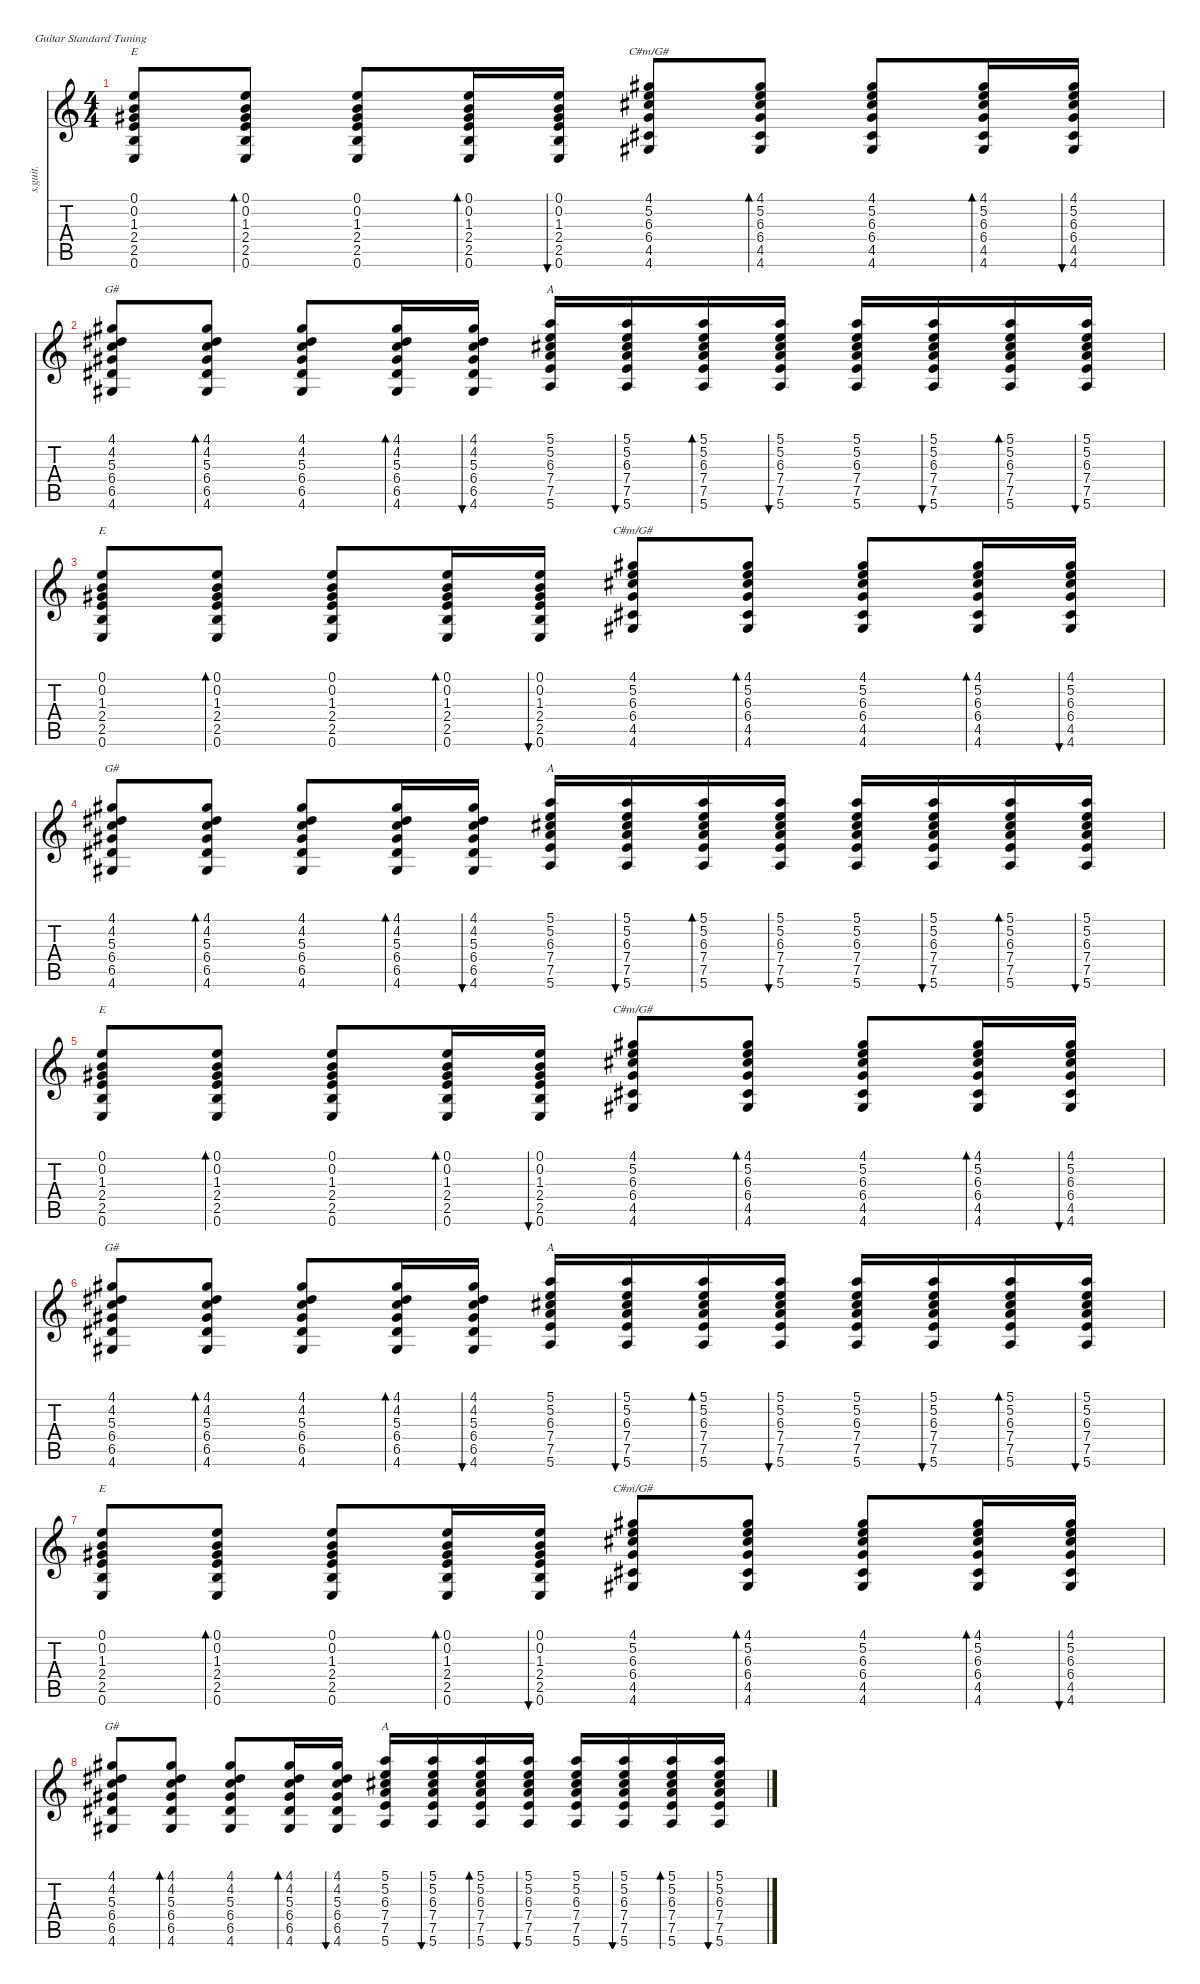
\defaultSystemsLayout 4
\hideDynamics
\bracketExtendMode nobrackets
\track ("Black Francis (Rhythm)" "s.guit.") {instrument acousticguitarsteel}
\staff {score tabs}
\tuning (E4 B3 G3 D3 A2 E2)
\chord ("E" 3 1 2 2 0 x) {showdiagram false}
\chord ("C#m/G#" 3 1 2 2 0 x) {showdiagram false}
\chord ("G#" 3 1 2 2 0 x) {showdiagram false}
\chord ("A" 3 1 2 2 0 x) {showdiagram false}
\ts (4 4)
\beaming (8 2 2 2 2)
\tempo (81 hide)
\clef g2
\ks c
(0.1 0.2 1.3{acc #} 2.4 2.5 0.6).8{ch "E" lyrics (0 "") lyrics (1 "") lyrics (2 "") lyrics (3 "") lyrics (4 "") dy mp instrument acousticguitarsteel} (0.1 0.2 1.3{acc #} 2.4 2.5 0.6).8{bd 30 lyrics (0 "") lyrics (1 "") lyrics (2 "") lyrics (3 "") lyrics (4 "")} (0.1 0.2 1.3{acc #} 2.4 2.5 0.6).8{lyrics (0 "") lyrics (1 "") lyrics (2 "") lyrics (3 "") lyrics (4 "")} (0.1 0.2 1.3{acc #} 2.4 2.5 0.6).16{bd 30 lyrics (0 "") lyrics (1 "") lyrics (2 "") lyrics (3 "") lyrics (4 "")} (0.1 0.2 1.3{acc #} 2.4 2.5 0.6).16{bu 30 lyrics (0 "") lyrics (1 "") lyrics (2 "") lyrics (3 "") lyrics (4 "")} (4.1{acc #} 5.2 6.3{acc #} 6.4{acc #} 4.5{acc #} 4.6{acc #}).8{ch "C#m/G#" lyrics (0 "") lyrics (1 "") lyrics (2 "") lyrics (3 "") lyrics (4 "")} (4.1{acc #} 5.2 6.3{acc #} 6.4{acc #} 4.5{acc #} 4.6{acc #}).8{bd 30 lyrics (0 "") lyrics (1 "") lyrics (2 "") lyrics (3 "") lyrics (4 "")} (4.1{acc #} 5.2 6.3{acc #} 6.4{acc #} 4.5{acc #} 4.6{acc #}).8{lyrics (0 "") lyrics (1 "") lyrics (2 "") lyrics (3 "") lyrics (4 "")} (4.1{acc #} 5.2 6.3{acc #} 6.4{acc #} 4.5{acc #} 4.6{acc #}).16{bd 30 lyrics (0 "") lyrics (1 "") lyrics (2 "") lyrics (3 "") lyrics (4 "")} (4.1{acc #} 5.2 6.3{acc #} 6.4{acc #} 4.5{acc #} 4.6{acc #}).16{bu 30 lyrics (0 "") lyrics (1 "") lyrics (2 "") lyrics (3 "") lyrics (4 "")} |
(4.1{acc #} 4.2{acc #} 5.3 6.4{acc #} 6.5{acc #} 4.6{acc #}).8{ch "G#" lyrics (0 "") lyrics (1 "") lyrics (2 "") lyrics (3 "") lyrics (4 "")} (4.1{acc #} 4.2{acc #} 5.3 6.4{acc #} 6.5{acc #} 4.6{acc #}).8{bd 30 lyrics (0 "") lyrics (1 "") lyrics (2 "") lyrics (3 "") lyrics (4 "")} (4.1{acc #} 4.2{acc #} 5.3 6.4{acc #} 6.5{acc #} 4.6{acc #}).8{lyrics (0 "") lyrics (1 "") lyrics (2 "") lyrics (3 "") lyrics (4 "")} (4.1{acc #} 4.2{acc #} 5.3 6.4{acc #} 6.5{acc #} 4.6{acc #}).16{bd 30 lyrics (0 "") lyrics (1 "") lyrics (2 "") lyrics (3 "") lyrics (4 "")} (4.1{acc #} 4.2{acc #} 5.3 6.4{acc #} 6.5{acc #} 4.6{acc #}).16{bu 30 lyrics (0 "") lyrics (1 "") lyrics (2 "") lyrics (3 "") lyrics (4 "")} (5.1 5.2 6.3{acc #} 7.4 7.5 5.6).16{ch "A" lyrics (0 "") lyrics (1 "") lyrics (2 "") lyrics (3 "") lyrics (4 "")} (5.1 5.2 6.3{acc #} 7.4 7.5 5.6).16{bu 30 lyrics (0 "") lyrics (1 "") lyrics (2 "") lyrics (3 "") lyrics (4 "")} (5.1 5.2 6.3{acc #} 7.4 7.5 5.6).16{bd 30 lyrics (0 "") lyrics (1 "") lyrics (2 "") lyrics (3 "") lyrics (4 "")} (5.1 5.2 6.3{acc #} 7.4 7.5 5.6).16{bu 30 lyrics (0 "") lyrics (1 "") lyrics (2 "") lyrics (3 "") lyrics (4 "")} (5.1 5.2 6.3{acc #} 7.4 7.5 5.6).16{lyrics (0 "") lyrics (1 "") lyrics (2 "") lyrics (3 "") lyrics (4 "")} (5.1 5.2 6.3{acc #} 7.4 7.5 5.6).16{bu 30 lyrics (0 "") lyrics (1 "") lyrics (2 "") lyrics (3 "") lyrics (4 "")} (5.1 5.2 6.3{acc #} 7.4 7.5 5.6).16{bd 30 lyrics (0 "") lyrics (1 "") lyrics (2 "") lyrics (3 "") lyrics (4 "")} (5.1 5.2 6.3{acc #} 7.4 7.5 5.6).16{bu 30 lyrics (0 "") lyrics (1 "") lyrics (2 "") lyrics (3 "") lyrics (4 "")} |
(0.1 0.2 1.3{acc #} 2.4 2.5 0.6).8{ch "E" lyrics (0 "") lyrics (1 "") lyrics (2 "") lyrics (3 "") lyrics (4 "")} (0.1 0.2 1.3{acc #} 2.4 2.5 0.6).8{bd 30 lyrics (0 "") lyrics (1 "") lyrics (2 "") lyrics (3 "") lyrics (4 "")} (0.1 0.2 1.3{acc #} 2.4 2.5 0.6).8{lyrics (0 "") lyrics (1 "") lyrics (2 "") lyrics (3 "") lyrics (4 "")} (0.1 0.2 1.3{acc #} 2.4 2.5 0.6).16{bd 30 lyrics (0 "") lyrics (1 "") lyrics (2 "") lyrics (3 "") lyrics (4 "")} (0.1 0.2 1.3{acc #} 2.4 2.5 0.6).16{bu 30 lyrics (0 "") lyrics (1 "") lyrics (2 "") lyrics (3 "") lyrics (4 "")} (4.1{acc #} 5.2 6.3{acc #} 6.4{acc #} 4.5{acc #} 4.6{acc #}).8{ch "C#m/G#" lyrics (0 "") lyrics (1 "") lyrics (2 "") lyrics (3 "") lyrics (4 "")} (4.1{acc #} 5.2 6.3{acc #} 6.4{acc #} 4.5{acc #} 4.6{acc #}).8{bd 30 lyrics (0 "") lyrics (1 "") lyrics (2 "") lyrics (3 "") lyrics (4 "")} (4.1{acc #} 5.2 6.3{acc #} 6.4{acc #} 4.5{acc #} 4.6{acc #}).8{lyrics (0 "") lyrics (1 "") lyrics (2 "") lyrics (3 "") lyrics (4 "")} (4.1{acc #} 5.2 6.3{acc #} 6.4{acc #} 4.5{acc #} 4.6{acc #}).16{bd 30 lyrics (0 "") lyrics (1 "") lyrics (2 "") lyrics (3 "") lyrics (4 "")} (4.1{acc #} 5.2 6.3{acc #} 6.4{acc #} 4.5{acc #} 4.6{acc #}).16{bu 30 lyrics (0 "") lyrics (1 "") lyrics (2 "") lyrics (3 "") lyrics (4 "")} |
(4.1{acc #} 4.2{acc #} 5.3 6.4{acc #} 6.5{acc #} 4.6{acc #}).8{ch "G#" lyrics (0 "") lyrics (1 "") lyrics (2 "") lyrics (3 "") lyrics (4 "")} (4.1{acc #} 4.2{acc #} 5.3 6.4{acc #} 6.5{acc #} 4.6{acc #}).8{bd 30 lyrics (0 "") lyrics (1 "") lyrics (2 "") lyrics (3 "") lyrics (4 "")} (4.1{acc #} 4.2{acc #} 5.3 6.4{acc #} 6.5{acc #} 4.6{acc #}).8{lyrics (0 "") lyrics (1 "") lyrics (2 "") lyrics (3 "") lyrics (4 "")} (4.1{acc #} 4.2{acc #} 5.3 6.4{acc #} 6.5{acc #} 4.6{acc #}).16{bd 30 lyrics (0 "") lyrics (1 "") lyrics (2 "") lyrics (3 "") lyrics (4 "")} (4.1{acc #} 4.2{acc #} 5.3 6.4{acc #} 6.5{acc #} 4.6{acc #}).16{bu 30 lyrics (0 "") lyrics (1 "") lyrics (2 "") lyrics (3 "") lyrics (4 "")} (5.1 5.2 6.3{acc #} 7.4 7.5 5.6).16{ch "A" lyrics (0 "") lyrics (1 "") lyrics (2 "") lyrics (3 "") lyrics (4 "")} (5.1 5.2 6.3{acc #} 7.4 7.5 5.6).16{bu 30 lyrics (0 "") lyrics (1 "") lyrics (2 "") lyrics (3 "") lyrics (4 "")} (5.1 5.2 6.3{acc #} 7.4 7.5 5.6).16{bd 30 lyrics (0 "") lyrics (1 "") lyrics (2 "") lyrics (3 "") lyrics (4 "")} (5.1 5.2 6.3{acc #} 7.4 7.5 5.6).16{bu 30 lyrics (0 "") lyrics (1 "") lyrics (2 "") lyrics (3 "") lyrics (4 "")} (5.1 5.2 6.3{acc #} 7.4 7.5 5.6).16{lyrics (0 "") lyrics (1 "") lyrics (2 "") lyrics (3 "") lyrics (4 "")} (5.1 5.2 6.3{acc #} 7.4 7.5 5.6).16{bu 30 lyrics (0 "") lyrics (1 "") lyrics (2 "") lyrics (3 "") lyrics (4 "")} (5.1 5.2 6.3{acc #} 7.4 7.5 5.6).16{bd 30 lyrics (0 "") lyrics (1 "") lyrics (2 "") lyrics (3 "") lyrics (4 "")} (5.1 5.2 6.3{acc #} 7.4 7.5 5.6).16{bu 30 lyrics (0 "") lyrics (1 "") lyrics (2 "") lyrics (3 "") lyrics (4 "")} |
(0.1 0.2 1.3{acc #} 2.4 2.5 0.6).8{ch "E" lyrics (0 "") lyrics (1 "") lyrics (2 "") lyrics (3 "") lyrics (4 "")} (0.1 0.2 1.3{acc #} 2.4 2.5 0.6).8{bd 30 lyrics (0 "") lyrics (1 "") lyrics (2 "") lyrics (3 "") lyrics (4 "")} (0.1 0.2 1.3{acc #} 2.4 2.5 0.6).8{lyrics (0 "") lyrics (1 "") lyrics (2 "") lyrics (3 "") lyrics (4 "")} (0.1 0.2 1.3{acc #} 2.4 2.5 0.6).16{bd 30 lyrics (0 "") lyrics (1 "") lyrics (2 "") lyrics (3 "") lyrics (4 "")} (0.1 0.2 1.3{acc #} 2.4 2.5 0.6).16{bu 30 lyrics (0 "") lyrics (1 "") lyrics (2 "") lyrics (3 "") lyrics (4 "")} (4.1{acc #} 5.2 6.3{acc #} 6.4{acc #} 4.5{acc #} 4.6{acc #}).8{ch "C#m/G#" lyrics (0 "") lyrics (1 "") lyrics (2 "") lyrics (3 "") lyrics (4 "")} (4.1{acc #} 5.2 6.3{acc #} 6.4{acc #} 4.5{acc #} 4.6{acc #}).8{bd 30 lyrics (0 "") lyrics (1 "") lyrics (2 "") lyrics (3 "") lyrics (4 "")} (4.1{acc #} 5.2 6.3{acc #} 6.4{acc #} 4.5{acc #} 4.6{acc #}).8{lyrics (0 "") lyrics (1 "") lyrics (2 "") lyrics (3 "") lyrics (4 "")} (4.1{acc #} 5.2 6.3{acc #} 6.4{acc #} 4.5{acc #} 4.6{acc #}).16{bd 30 lyrics (0 "") lyrics (1 "") lyrics (2 "") lyrics (3 "") lyrics (4 "")} (4.1{acc #} 5.2 6.3{acc #} 6.4{acc #} 4.5{acc #} 4.6{acc #}).16{bu 30 lyrics (0 "") lyrics (1 "") lyrics (2 "") lyrics (3 "") lyrics (4 "")} |
(4.1{acc #} 4.2{acc #} 5.3 6.4{acc #} 6.5{acc #} 4.6{acc #}).8{ch "G#" lyrics (0 "") lyrics (1 "") lyrics (2 "") lyrics (3 "") lyrics (4 "")} (4.1{acc #} 4.2{acc #} 5.3 6.4{acc #} 6.5{acc #} 4.6{acc #}).8{bd 30 lyrics (0 "") lyrics (1 "") lyrics (2 "") lyrics (3 "") lyrics (4 "")} (4.1{acc #} 4.2{acc #} 5.3 6.4{acc #} 6.5{acc #} 4.6{acc #}).8{lyrics (0 "") lyrics (1 "") lyrics (2 "") lyrics (3 "") lyrics (4 "")} (4.1{acc #} 4.2{acc #} 5.3 6.4{acc #} 6.5{acc #} 4.6{acc #}).16{bd 30 lyrics (0 "") lyrics (1 "") lyrics (2 "") lyrics (3 "") lyrics (4 "")} (4.1{acc #} 4.2{acc #} 5.3 6.4{acc #} 6.5{acc #} 4.6{acc #}).16{bu 30 lyrics (0 "") lyrics (1 "") lyrics (2 "") lyrics (3 "") lyrics (4 "")} (5.1 5.2 6.3{acc #} 7.4 7.5 5.6).16{ch "A" lyrics (0 "") lyrics (1 "") lyrics (2 "") lyrics (3 "") lyrics (4 "")} (5.1 5.2 6.3{acc #} 7.4 7.5 5.6).16{bu 30 lyrics (0 "") lyrics (1 "") lyrics (2 "") lyrics (3 "") lyrics (4 "")} (5.1 5.2 6.3{acc #} 7.4 7.5 5.6).16{bd 30 lyrics (0 "") lyrics (1 "") lyrics (2 "") lyrics (3 "") lyrics (4 "")} (5.1 5.2 6.3{acc #} 7.4 7.5 5.6).16{bu 30 lyrics (0 "") lyrics (1 "") lyrics (2 "") lyrics (3 "") lyrics (4 "")} (5.1 5.2 6.3{acc #} 7.4 7.5 5.6).16{lyrics (0 "") lyrics (1 "") lyrics (2 "") lyrics (3 "") lyrics (4 "")} (5.1 5.2 6.3{acc #} 7.4 7.5 5.6).16{bu 30 lyrics (0 "") lyrics (1 "") lyrics (2 "") lyrics (3 "") lyrics (4 "")} (5.1 5.2 6.3{acc #} 7.4 7.5 5.6).16{bd 30 lyrics (0 "") lyrics (1 "") lyrics (2 "") lyrics (3 "") lyrics (4 "")} (5.1 5.2 6.3{acc #} 7.4 7.5 5.6).16{bu 30 lyrics (0 "") lyrics (1 "") lyrics (2 "") lyrics (3 "") lyrics (4 "")} |
(0.1 0.2 1.3{acc #} 2.4 2.5 0.6).8{ch "E" lyrics (0 "") lyrics (1 "") lyrics (2 "") lyrics (3 "") lyrics (4 "")} (0.1 0.2 1.3{acc #} 2.4 2.5 0.6).8{bd 30 lyrics (0 "") lyrics (1 "") lyrics (2 "") lyrics (3 "") lyrics (4 "")} (0.1 0.2 1.3{acc #} 2.4 2.5 0.6).8{lyrics (0 "") lyrics (1 "") lyrics (2 "") lyrics (3 "") lyrics (4 "")} (0.1 0.2 1.3{acc #} 2.4 2.5 0.6).16{bd 30 lyrics (0 "") lyrics (1 "") lyrics (2 "") lyrics (3 "") lyrics (4 "")} (0.1 0.2 1.3{acc #} 2.4 2.5 0.6).16{bu 30 lyrics (0 "") lyrics (1 "") lyrics (2 "") lyrics (3 "") lyrics (4 "")} (4.1{acc #} 5.2 6.3{acc #} 6.4{acc #} 4.5{acc #} 4.6{acc #}).8{ch "C#m/G#" lyrics (0 "") lyrics (1 "") lyrics (2 "") lyrics (3 "") lyrics (4 "")} (4.1{acc #} 5.2 6.3{acc #} 6.4{acc #} 4.5{acc #} 4.6{acc #}).8{bd 30 lyrics (0 "") lyrics (1 "") lyrics (2 "") lyrics (3 "") lyrics (4 "")} (4.1{acc #} 5.2 6.3{acc #} 6.4{acc #} 4.5{acc #} 4.6{acc #}).8{lyrics (0 "") lyrics (1 "") lyrics (2 "") lyrics (3 "") lyrics (4 "")} (4.1{acc #} 5.2 6.3{acc #} 6.4{acc #} 4.5{acc #} 4.6{acc #}).16{bd 30 lyrics (0 "") lyrics (1 "") lyrics (2 "") lyrics (3 "") lyrics (4 "")} (4.1{acc #} 5.2 6.3{acc #} 6.4{acc #} 4.5{acc #} 4.6{acc #}).16{bu 30 lyrics (0 "") lyrics (1 "") lyrics (2 "") lyrics (3 "") lyrics (4 "")} |
(4.1{acc #} 4.2{acc #} 5.3 6.4{acc #} 6.5{acc #} 4.6{acc #}).8{ch "G#" lyrics (0 "") lyrics (1 "") lyrics (2 "") lyrics (3 "") lyrics (4 "")} (4.1{acc #} 4.2{acc #} 5.3 6.4{acc #} 6.5{acc #} 4.6{acc #}).8{bd 30 lyrics (0 "") lyrics (1 "") lyrics (2 "") lyrics (3 "") lyrics (4 "")} (4.1{acc #} 4.2{acc #} 5.3 6.4{acc #} 6.5{acc #} 4.6{acc #}).8{lyrics (0 "") lyrics (1 "") lyrics (2 "") lyrics (3 "") lyrics (4 "")} (4.1{acc #} 4.2{acc #} 5.3 6.4{acc #} 6.5{acc #} 4.6{acc #}).16{bd 30 lyrics (0 "") lyrics (1 "") lyrics (2 "") lyrics (3 "") lyrics (4 "")} (4.1{acc #} 4.2{acc #} 5.3 6.4{acc #} 6.5{acc #} 4.6{acc #}).16{bu 30 lyrics (0 "") lyrics (1 "") lyrics (2 "") lyrics (3 "") lyrics (4 "")} (5.1 5.2 6.3{acc #} 7.4 7.5 5.6).16{ch "A" lyrics (0 "") lyrics (1 "") lyrics (2 "") lyrics (3 "") lyrics (4 "")} (5.1 5.2 6.3{acc #} 7.4 7.5 5.6).16{bu 30 lyrics (0 "") lyrics (1 "") lyrics (2 "") lyrics (3 "") lyrics (4 "")} (5.1 5.2 6.3{acc #} 7.4 7.5 5.6).16{bd 30 lyrics (0 "") lyrics (1 "") lyrics (2 "") lyrics (3 "") lyrics (4 "")} (5.1 5.2 6.3{acc #} 7.4 7.5 5.6).16{bu 30 lyrics (0 "") lyrics (1 "") lyrics (2 "") lyrics (3 "") lyrics (4 "")} (5.1 5.2 6.3{acc #} 7.4 7.5 5.6).16{lyrics (0 "") lyrics (1 "") lyrics (2 "") lyrics (3 "") lyrics (4 "")} (5.1 5.2 6.3{acc #} 7.4 7.5 5.6).16{bu 30 lyrics (0 "") lyrics (1 "") lyrics (2 "") lyrics (3 "") lyrics (4 "")} (5.1 5.2 6.3{acc #} 7.4 7.5 5.6).16{bd 30 lyrics (0 "") lyrics (1 "") lyrics (2 "") lyrics (3 "") lyrics (4 "")} (5.1 5.2 6.3{acc #} 7.4 7.5 5.6).16{bu 30 lyrics (0 "") lyrics (1 "") lyrics (2 "") lyrics (3 "") lyrics (4 "")}
